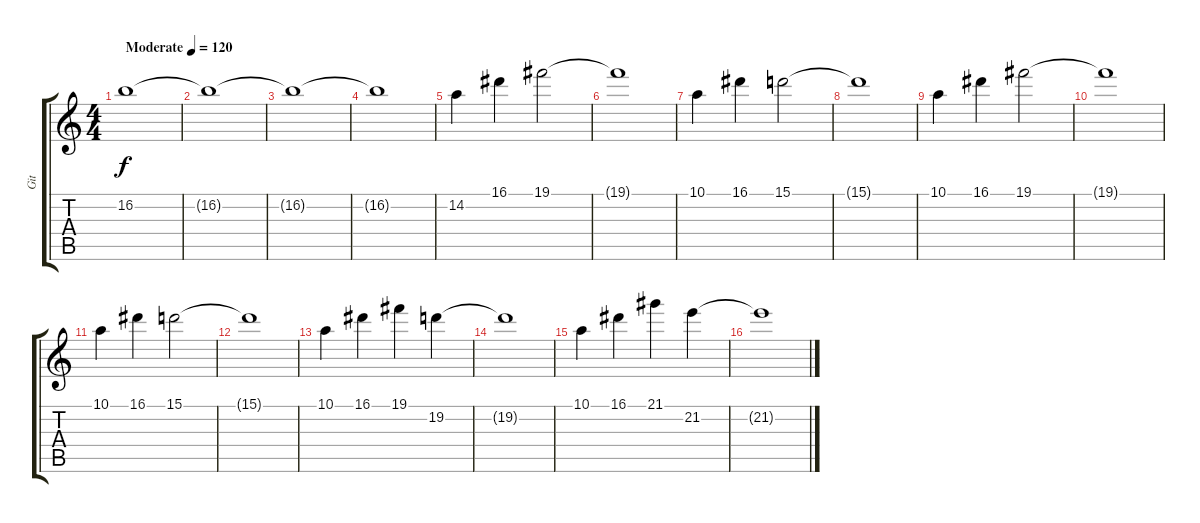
\track ("Git" "Git") {instrument overdrivenguitar}
\staff {score tabs}
\tuning (B3 G3 D3 A2 E2 B1) {hide}
\ts (4 4)
\tempo (120 "Moderate")
\clef g2
\ks c
16.2.1{dy f instrument overdrivenguitar} |
16.2{t}.1 |
16.2{t}.1 |
16.2{t}.1 |
14.2.4 16.1.4 19.1.2 |
19.1{t}.1 |
10.1.4 16.1.4 15.1.2 |
15.1{t}.1 |
10.1.4 16.1.4 19.1.2 |
19.1{t}.1 |
10.1.4 16.1.4 15.1.2 |
15.1{t}.1 |
10.1.4 16.1.4 19.1.4 19.2.4 |
19.2{t}.1 |
10.1.4 16.1.4 21.1.4 21.2.4 |
21.2{t}.1
